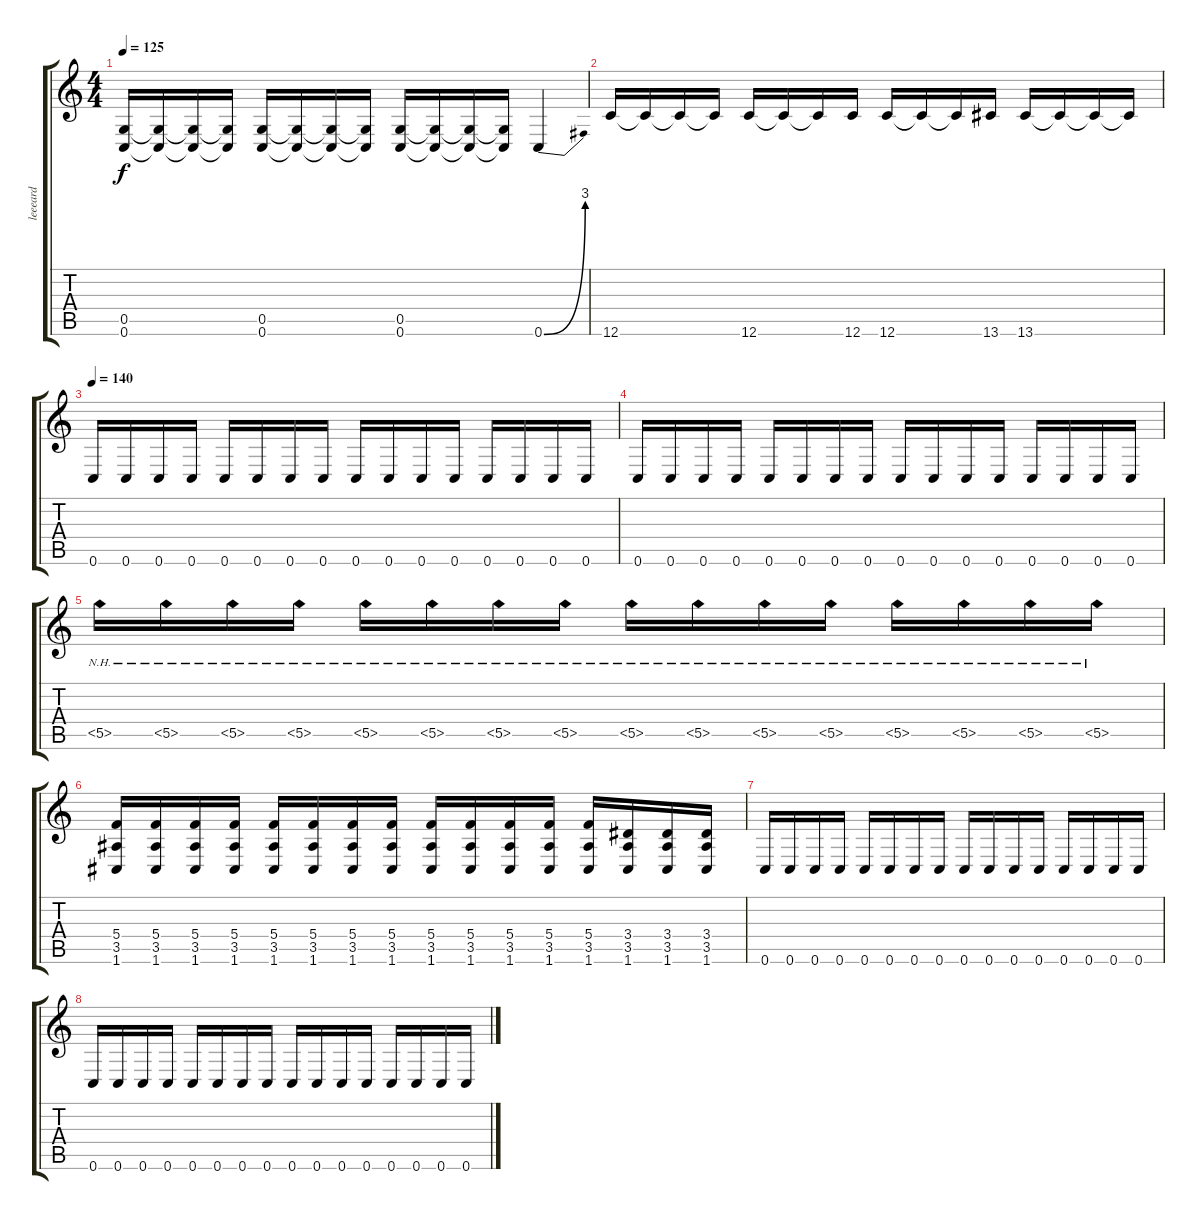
\track ("leeeard" "leeeard") {instrument distortionguitar}
\staff {score tabs}
\tuning (D4 A3 F3 C3 G2 C2) {hide}
\ts (4 4)
\tempo 125
\clef g2
\ks c
(0.5 0.6).16{dy f} (0.5{t} 0.6{t}).16 (0.5{t} 0.6{t}).16 (0.5{t} 0.6{t}).16 (0.5 0.6).16 (0.5{t} 0.6{t}).16 (0.5{t} 0.6{t}).16 (0.5{t} 0.6{t}).16 (0.5 0.6).16 (0.5{t} 0.6{t}).16 (0.5{t} 0.6{t}).16 (0.5{t} 0.6{t}).16 0.6{be (bend 0 0 60 12)}.4 |
12.6.16 12.6{t}.16 12.6{t}.16 12.6{t}.16 12.6.16 12.6{t}.16 12.6{t}.16 12.6.16 12.6.16 12.6{t}.16 12.6{t}.16 13.6.16 13.6.16 13.6{t}.16 13.6{t}.16 13.6{t}.16 |
\tempo 140
0.6.16 0.6.16 0.6.16 0.6.16 0.6.16 0.6.16 0.6.16 0.6.16 0.6.16 0.6.16 0.6.16 0.6.16 0.6.16 0.6.16 0.6.16 0.6.16 |
0.6.16 0.6.16 0.6.16 0.6.16 0.6.16 0.6.16 0.6.16 0.6.16 0.6.16 0.6.16 0.6.16 0.6.16 0.6.16 0.6.16 0.6.16 0.6.16 |
5.5{nh}.16 5.5{nh}.16 5.5{nh}.16 5.5{nh}.16 5.5{nh}.16 5.5{nh}.16 5.5{nh}.16 5.5{nh}.16 5.5{nh}.16 5.5{nh}.16 5.5{nh}.16 5.5{nh}.16 5.5{nh}.16 5.5{nh}.16 5.5{nh}.16 5.5{nh}.16 |
(5.4 3.5 1.6).16 (5.4 3.5 1.6).16 (5.4 3.5 1.6).16 (5.4 3.5 1.6).16 (5.4 3.5 1.6).16 (5.4 3.5 1.6).16 (5.4 3.5 1.6).16 (5.4 3.5 1.6).16 (5.4 3.5 1.6).16 (5.4 3.5 1.6).16 (5.4 3.5 1.6).16 (5.4 3.5 1.6).16 (5.4 3.5 1.6).16 (3.4 3.5 1.6).16 (3.4 3.5 1.6).16 (3.4 3.5 1.6).16 |
0.6.16 0.6.16 0.6.16 0.6.16 0.6.16 0.6.16 0.6.16 0.6.16 0.6.16 0.6.16 0.6.16 0.6.16 0.6.16 0.6.16 0.6.16 0.6.16 |
0.6.16 0.6.16 0.6.16 0.6.16 0.6.16 0.6.16 0.6.16 0.6.16 0.6.16 0.6.16 0.6.16 0.6.16 0.6.16 0.6.16 0.6.16 0.6.16
